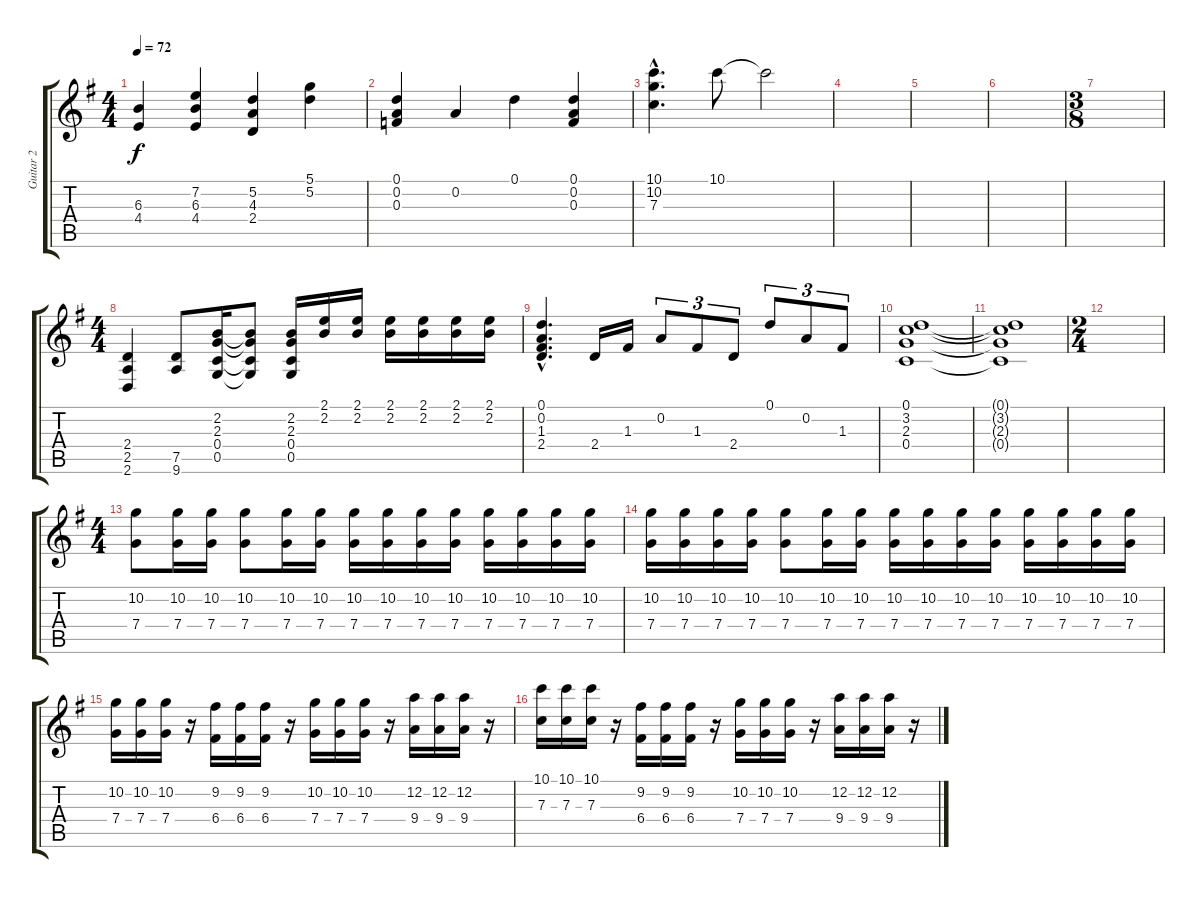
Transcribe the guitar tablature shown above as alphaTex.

\track ("Guitar 2" "Guitar 2") {instrument distortionguitar}
\staff {score tabs}
\tuning (D4 A3 F3 C3 G2 C2) {hide}
\ts (4 4)
\tempo 72
\clef g2
\ks g
(6.3 4.4).4{dy f} (7.2 6.3 4.4).4 (5.2 4.3 2.4).4 (5.1 5.2).4 |
(0.1 0.2 0.3).4 0.2.4 0.1.4 (0.1 0.2 0.3).4 |
(10.1{hac} 10.2{hac} 7.3{hac}).4{d} 10.1.8 10.1{t}.2 |
|
|
|
\ts (3 8)
|
\ts (4 4)
(2.4 2.5 2.6).4 (7.5 9.6).8 (2.2 2.3 0.4 0.5).16 (2.2{t} 2.3{t} 0.4{t} 0.5{t}).8 (2.2 2.3 0.4 0.5).16 (2.1 2.2).16 (2.1 2.2).16 (2.1 2.2).16 (2.1 2.2).16 (2.1 2.2).16 (2.1 2.2).16 |
(0.1{hac} 0.2{hac} 1.3{hac} 2.4{hac}).4{d} 2.4.16 1.3.16 0.2.8{tu (3 2)} 1.3.8{tu (3 2)} 2.4.8{tu (3 2)} 0.1.8{tu (3 2)} 0.2.8{tu (3 2)} 1.3.8{tu (3 2)} |
(0.1 3.2 2.3 0.4).1 |
(0.1{t} 3.2{t} 2.3{t} 0.4{t}).1 |
\ts (2 4)
|
\ts (4 4)
(10.2 7.4).8 (10.2 7.4).16 (10.2 7.4).16 (10.2 7.4).8 (10.2 7.4).16 (10.2 7.4).16 (10.2 7.4).16 (10.2 7.4).16 (10.2 7.4).16 (10.2 7.4).16 (10.2 7.4).16 (10.2 7.4).16 (10.2 7.4).16 (10.2 7.4).16 |
(10.2 7.4).16 (10.2 7.4).16 (10.2 7.4).16 (10.2 7.4).16 (10.2 7.4).8 (10.2 7.4).16 (10.2 7.4).16 (10.2 7.4).16 (10.2 7.4).16 (10.2 7.4).16 (10.2 7.4).16 (10.2 7.4).16 (10.2 7.4).16 (10.2 7.4).16 (10.2 7.4).16 |
(10.2 7.4).16 (10.2 7.4).16 (10.2 7.4).16 r.16 (9.2 6.4).16 (9.2 6.4).16 (9.2 6.4).16 r.16 (10.2 7.4).16 (10.2 7.4).16 (10.2 7.4).16 r.16 (12.2 9.4).16 (12.2 9.4).16 (12.2 9.4).16 r.16 |
(10.1 7.3).16 (10.1 7.3).16 (10.1 7.3).16 r.16 (9.2 6.4).16 (9.2 6.4).16 (9.2 6.4).16 r.16 (10.2 7.4).16 (10.2 7.4).16 (10.2 7.4).16 r.16 (12.2 9.4).16 (12.2 9.4).16 (12.2 9.4).16 r.16
